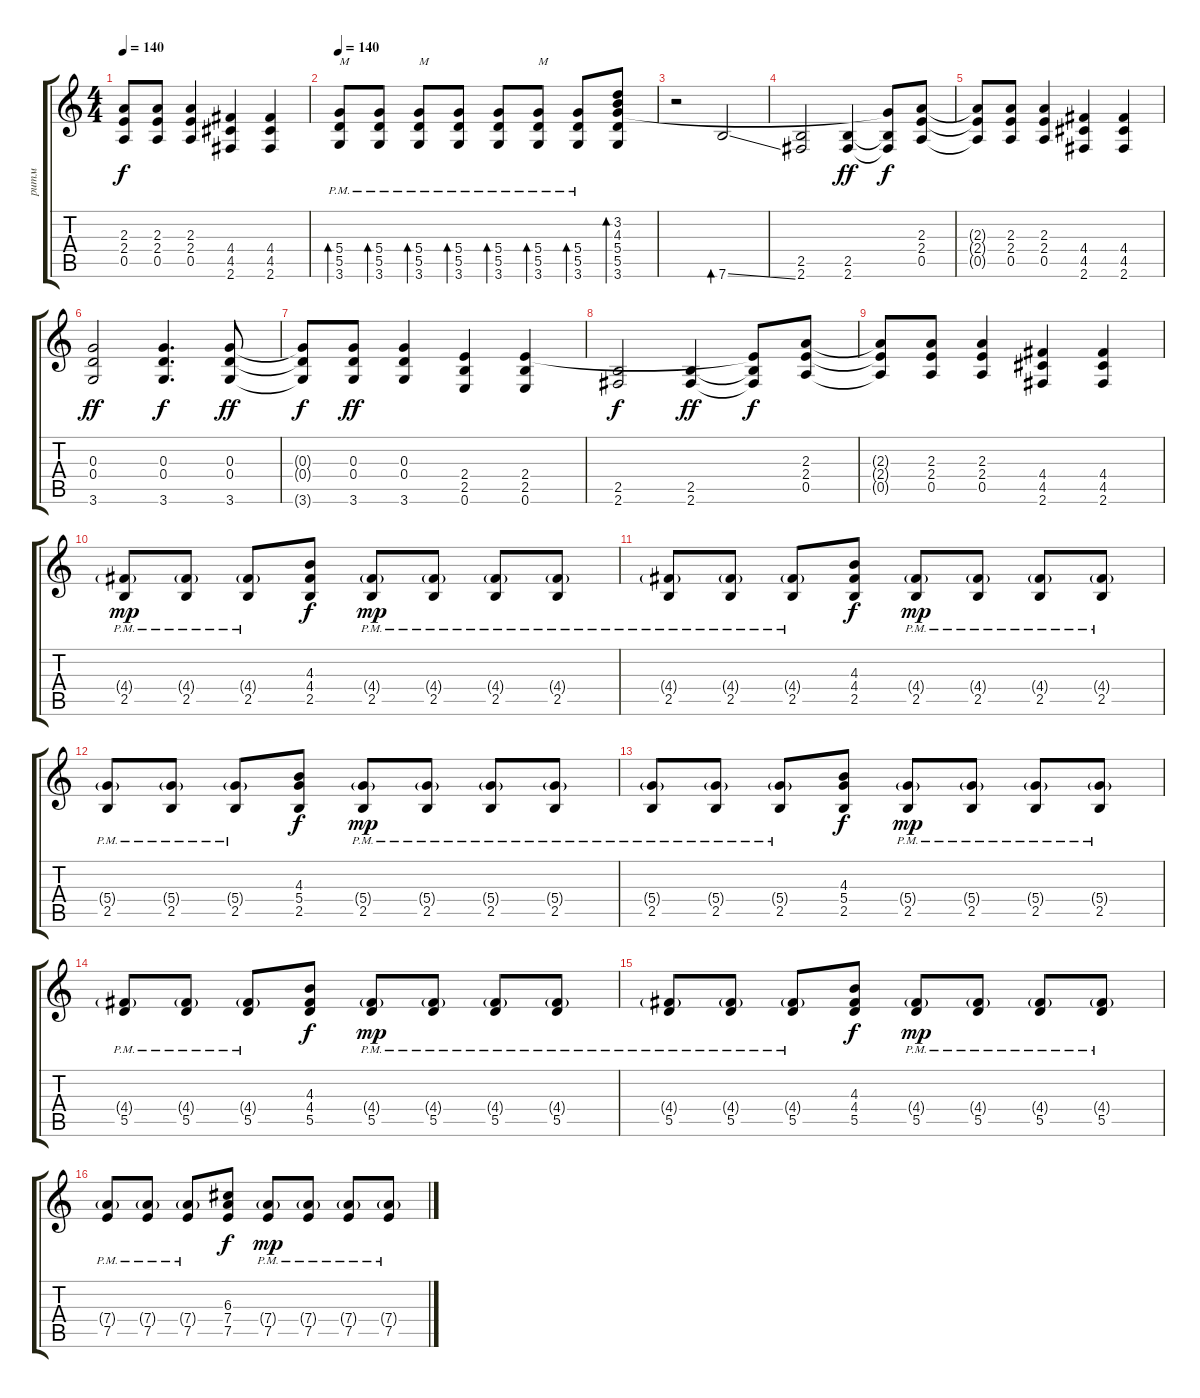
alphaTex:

\track ("ритм" "ритм") {instrument distortionguitar}
\staff {score tabs}
\tuning (E4 B3 G3 D3 A2 E2) {hide}
\ts (4 4)
\tempo 140
\clef g2
\ks c
(2.3{t} 2.4{t} 0.5{t}).8{dy f} (2.3 2.4 0.5).8 (2.3 2.4 0.5).4 (4.4 4.5 2.6).4 (4.4 4.5 2.6).4 |
\tempo 140
(5.4{pm} 5.5{pm} 3.6{pm}).8{bd 60 txt "М"} (5.4{pm} 5.5{pm} 3.6{pm}).8{bd 60} (5.4{pm} 5.5{pm} 3.6{pm}).8{bd 60 txt "М"} (5.4{pm} 5.5{pm} 3.6{pm}).8{bd 60} (5.4{pm} 5.5{pm} 3.6{pm}).8{bd 60} (5.4{pm} 5.5{pm} 3.6{pm}).8{bd 60 txt "М"} (5.4{pm} 5.5{pm} 3.6{pm}).8{bd 60} (3.2 4.3 5.4 5.5 3.6).8{bd 60} |
r.2 7.6{ss}.2{bd 60} |
(2.5 2.6).2 (2.5 2.6).4{dy ff} (5.4{t} 2.5{t} 2.6{t}).8{dy f} (2.3 2.4 0.5).8 |
(2.3{t} 2.4{t} 0.5{t}).8 (2.3 2.4 0.5).8 (2.3 2.4 0.5).4 (4.4 4.5 2.6).4 (4.4 4.5 2.6).4 |
(0.3 0.4 3.6).2{dy ff} (0.3 0.4 3.6).4{d dy f} (0.3 0.4 3.6).8{dy ff} |
(0.3{t} 0.4{t} 3.6{t}).8{dy f} (0.3 0.4 3.6).8{dy ff} (0.3 0.4 3.6).4 (2.4 2.5 0.6).4 (2.4 2.5 0.6).4 |
(2.5 2.6).2{dy f} (2.5 2.6).4{dy ff} (2.4{t} 2.5{t} 2.6{t}).8{dy f} (2.3 2.4 0.5).8 |
(2.3{t} 2.4{t} 0.5{t}).8 (2.3 2.4 0.5).8 (2.3 2.4 0.5).4 (4.4 4.5 2.6).4 (4.4 4.5 2.6).4 |
(4.4{g} 2.5{pm}).8{dy mp} (4.4{g} 2.5{pm}).8 (4.4{g} 2.5{pm}).8 (4.3 4.4 2.5).8{dy f} (4.4{g} 2.5{pm}).8{dy mp} (4.4{g} 2.5{pm}).8 (4.4{g} 2.5{pm}).8 (4.4{g} 2.5{pm}).8 |
(4.4{g} 2.5{pm}).8 (4.4{g} 2.5{pm}).8 (4.4{g} 2.5{pm}).8 (4.3 4.4 2.5).8{dy f} (4.4{g} 2.5{pm}).8{dy mp} (4.4{g} 2.5{pm}).8 (4.4{g} 2.5{pm}).8 (4.4{g} 2.5{pm}).8 |
(5.4{g} 2.5{pm}).8 (5.4{g} 2.5{pm}).8 (5.4{g} 2.5{pm}).8 (4.3 5.4 2.5).8{dy f} (5.4{g} 2.5{pm}).8{dy mp} (5.4{g} 2.5{pm}).8 (5.4{g} 2.5{pm}).8 (5.4{g} 2.5{pm}).8 |
(5.4{g} 2.5{pm}).8 (5.4{g} 2.5{pm}).8 (5.4{g} 2.5{pm}).8 (4.3 5.4 2.5).8{dy f} (5.4{g} 2.5{pm}).8{dy mp} (5.4{g} 2.5{pm}).8 (5.4{g} 2.5{pm}).8 (5.4{g} 2.5{pm}).8 |
(4.4{g} 5.5{pm}).8 (4.4{g} 5.5{pm}).8 (4.4{g} 5.5{pm}).8 (4.3 4.4 5.5).8{dy f} (4.4{g} 5.5{pm}).8{dy mp} (4.4{g} 5.5{pm}).8 (4.4{g} 5.5{pm}).8 (4.4{g} 5.5{pm}).8 |
(4.4{g} 5.5{pm}).8 (4.4{g} 5.5{pm}).8 (4.4{g} 5.5{pm}).8 (4.3 4.4 5.5).8{dy f} (4.4{g} 5.5{pm}).8{dy mp} (4.4{g} 5.5{pm}).8 (4.4{g} 5.5{pm}).8 (4.4{g} 5.5{pm}).8 |
(7.4{g} 7.5{pm}).8 (7.4{g} 7.5{pm}).8 (7.4{g} 7.5{pm}).8 (6.3 7.4 7.5).8{dy f} (7.4{g} 7.5{pm}).8{dy mp} (7.4{g} 7.5{pm}).8 (7.4{g} 7.5{pm}).8 (7.4{g} 7.5{pm}).8
